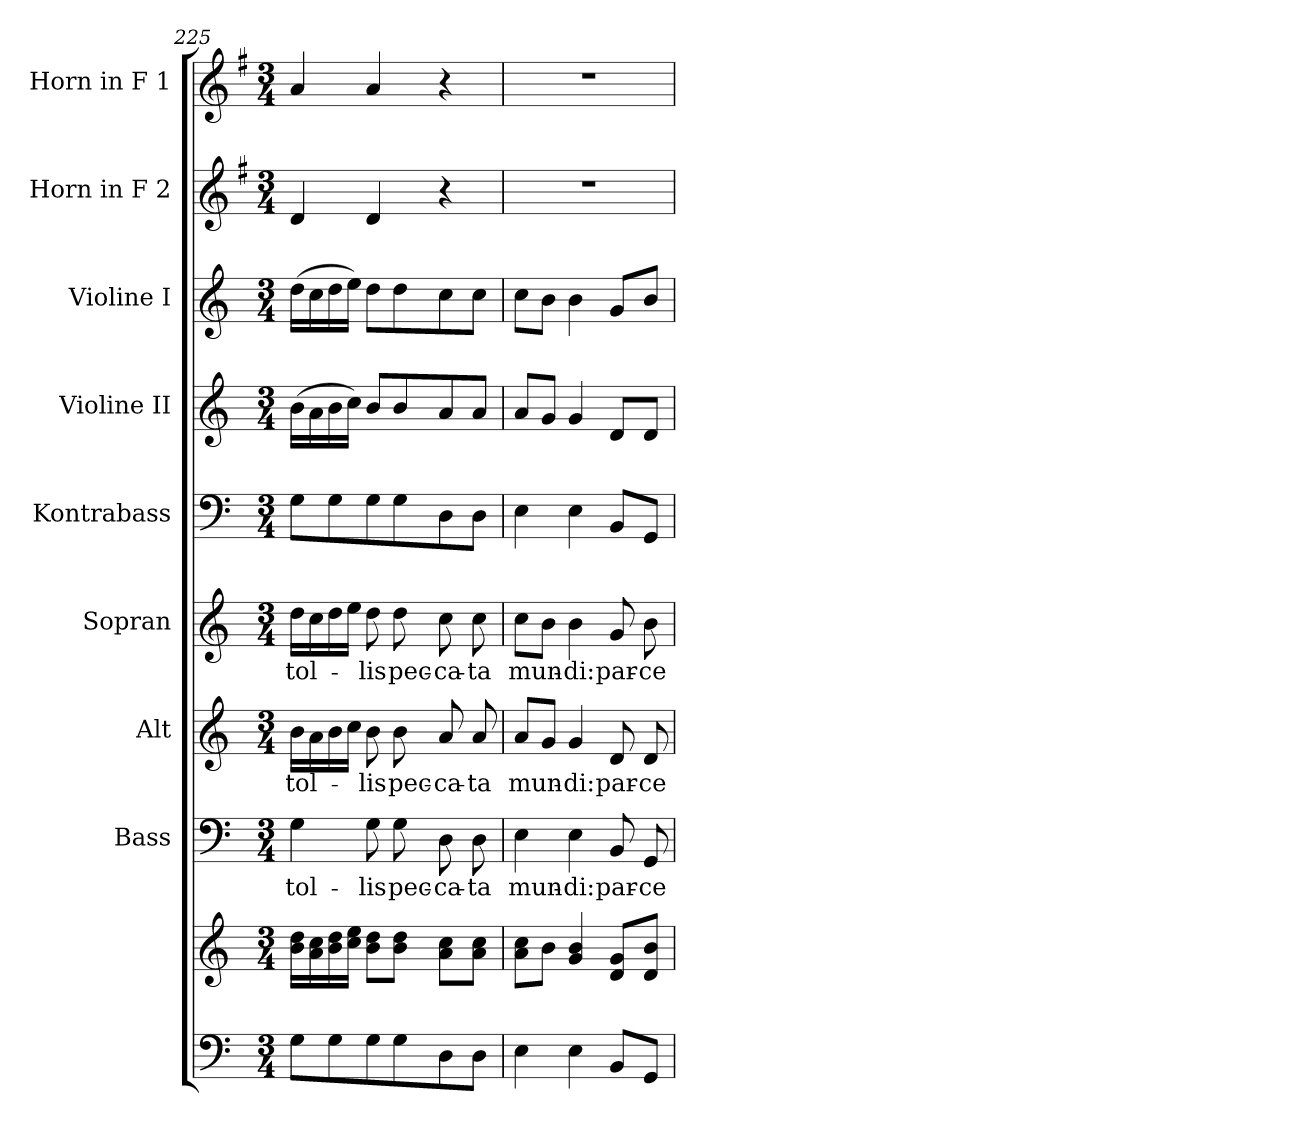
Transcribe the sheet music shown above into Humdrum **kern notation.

**kern	**kern	**kern	**text	**kern	**text	**kern	**text	**kern	**kern	**kern	**kern	**kern
*part9	*part9	*part8	*part8	*part7	*part7	*part6	*part6	*part5	*part4	*part3	*part2	*part1
*staff10	*staff9	*staff8	*staff8	*staff7	*staff7	*staff6	*staff6	*staff5	*staff4	*staff3	*staff2	*staff1
*	*	*I"Bass	*	*I"Alt	*	*I"Sopran	*	*I"Kontrabass	*I"Violine II	*I"Violine I	*I"Horn in F 2	*I"Horn in F 1
*	*	*I'B.	*	*I'A.	*	*I'S.	*	*I'Kb.	*I'Vl. II	*I'Vl. I	*I'Hrn. 2	*I'Hrn. 1
*clefF4	*clefG2	*clefF4	*	*clefG2	*	*clefG2	*	*clefF4	*clefG2	*clefG2	*clefG2	*clefG2
*	*	*	*	*	*	*	*	*ITrd7c12	*	*	*ITrd4c7	*ITrd4c7
*k[]	*k[]	*k[]	*	*k[]	*	*k[]	*	*k[]	*k[]	*k[]	*k[]	*k[]
*C:	*C:	*C:	*	*C:	*	*C:	*	*C:	*C:	*C:	*C:	*C:
*M3/4	*M3/4	*M3/4	*	*M3/4	*	*M3/4	*	*M3/4	*M3/4	*M3/4	*M3/4	*M3/4
=225	=225	=225	=225	=225	=225	=225	=225	=225	=225	=225	=225	=225
!	!	!	!LO:LY:b	!	!LO:LY:b	!	!LO:LY:b	!	!	!	!	!
8G\L	16b\ 16dd\LL	4G\	tol-	16b\LL	tol-	16dd\LL	tol-	8GG\L	(>16b\LL	(>16dd\LL	4G/	4d/
.	16a\ 16cc\	.	.	16a\	.	16cc\	.	.	16a\	16cc\	.	.
8G\	16b\ 16dd\	.	.	16b\	.	16dd\	.	8GG\	16b\	16dd\	.	.
.	16cc\ 16ee\JJ	.	.	16cc\JJ	.	16ee\JJ	.	.	16cc\JJ)	16ee\JJ)	.	.
!	!	!	!LO:LY:b	!	!LO:LY:b	!	!LO:LY:b	!	!	!	!	!
8G\	8b\ 8dd\L	8G\	-lis	8b\	-lis	8dd\	-lis	8GG\	8b/L	8dd\L	4G/	4d/
!	!	!	!LO:LY:b	!	!LO:LY:b	!	!LO:LY:b	!	!	!	!	!
8G\	8b\ 8dd\J	8G\	pec-	8b\	pec-	8dd\	pec-	8GG\	8b/	8dd\	.	.
!	!	!	!LO:LY:b	!	!LO:LY:b	!	!LO:LY:b	!	!	!	!	!
8D\	8a\ 8cc\L	8D\	-ca-	8a/	-ca-	8cc\	-ca-	8DD\	8a/	8cc\	4r	4r
!	!	!	!LO:LY:b	!	!LO:LY:b	!	!LO:LY:b	!	!	!	!	!
8D\J	8a\ 8cc\J	8D\	-ta	8a/	-ta	8cc\	-ta	8DD\J	8a/J	8cc\J	.	.
!!LO:PB:g=z
=226	=226	=226	=226	=226	=226	=226	=226	=226	=226	=226	=226	=226
!	!	!	!LO:LY:b	!	!LO:LY:b	!	!LO:LY:b	!	!	!	!	!
4E\	8a\ 8cc\L	4E\	mun-	8a/L	mun-	8cc\L	mun-	4EE\	8a/L	8cc\L	2.r	2.r
.	8b\J	.	.	8g/J	.	8b\J	.	.	8g/J	8b\J	.	.
!	!	!	!LO:LY:b	!	!LO:LY:b	!	!LO:LY:b	!	!	!	!	!
4E\	4g/ 4b/	4E\	-di:	4g/	-di:	4b\	-di:	4EE\	4g/	4b\	.	.
!	!	!	!LO:LY:b	!	!LO:LY:b	!	!LO:LY:b	!	!	!	!	!
8BB/L	8d/ 8g/L	8BB/	par-	8d/	par-	8g/	par-	8BBB/L	8d/L	8g/L	.	.
!	!	!	!LO:LY:b	!	!LO:LY:b	!	!LO:LY:b	!	!	!	!	!
8GG/J	8d/ 8b/J	8GG/	-ce	8d/	-ce	8b\	-ce	8GGG/J	8d/J	8b/J	.	.
=	=	=	=	=	=	=	=	=	=	=	=	=
*-	*-	*-	*-	*-	*-	*-	*-	*-	*-	*-	*-	*-
